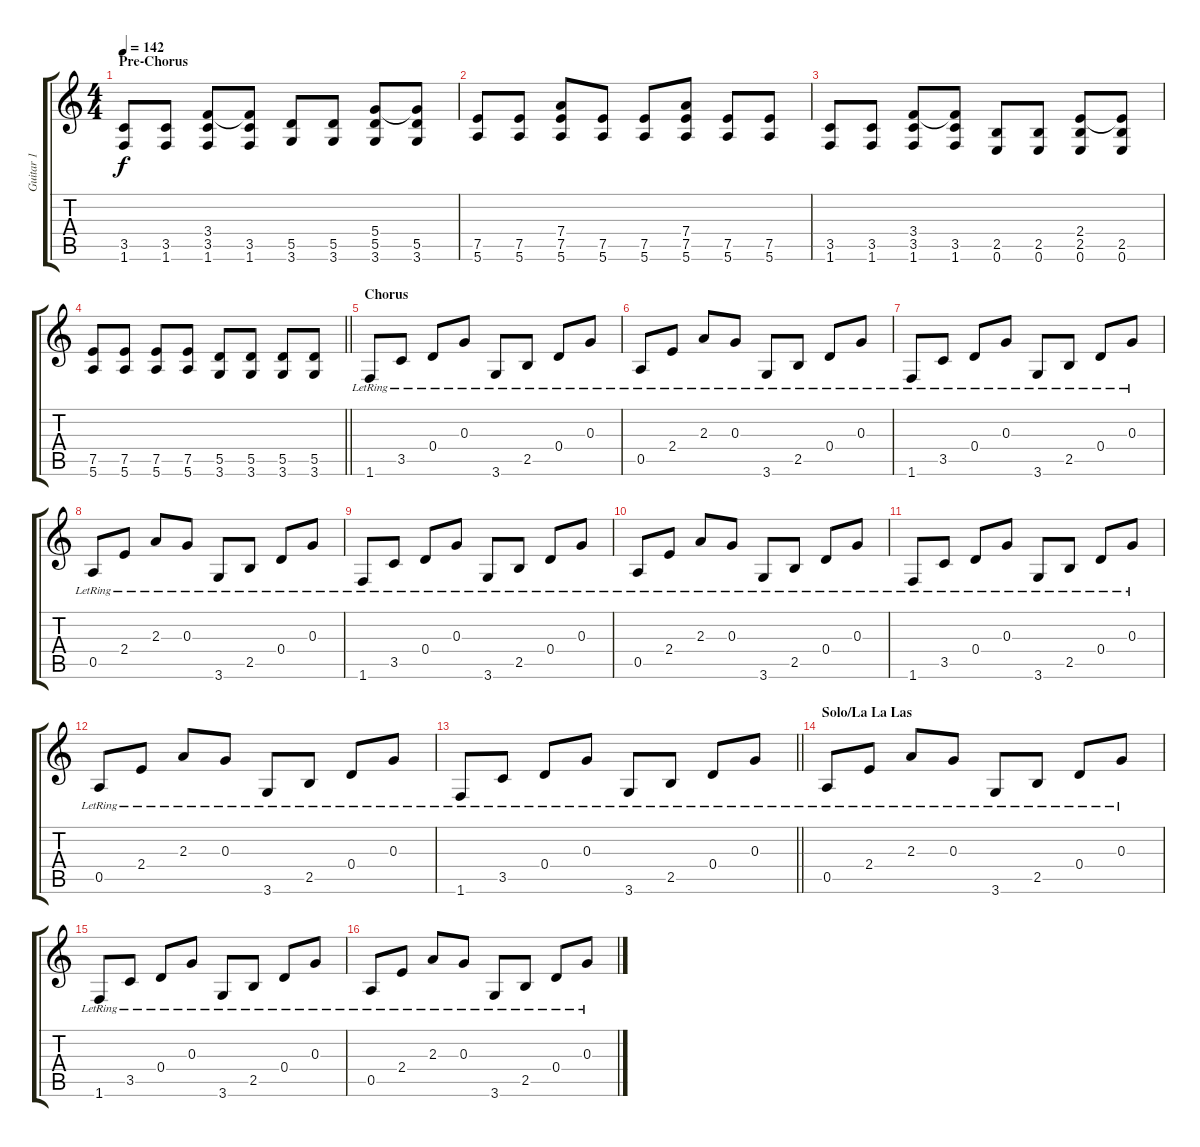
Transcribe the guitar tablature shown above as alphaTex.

\track ("Guitar 1" "Guitar 1") {instrument electricguitarclean}
\staff {score tabs}
\tuning (E4 B3 G3 D3 A2 E2) {hide}
\ts (4 4)
\section ("" "Pre-Chorus")
\tempo 142
\clef g2
\ks c
(3.5 1.6).8{dy f} (3.5 1.6).8 (3.4 3.5 1.6).8 (3.4{t} 3.5 1.6).8 (5.5 3.6).8 (5.5 3.6).8 (5.4 5.5 3.6).8 (5.4{t} 5.5 3.6).8 |
(7.5 5.6).8 (7.5 5.6).8 (7.4 7.5 5.6).8 (7.5 5.6).8 (7.5 5.6).8 (7.4 7.5 5.6).8 (7.5 5.6).8 (7.5 5.6).8 |
(3.5 1.6).8 (3.5 1.6).8 (3.4 3.5 1.6).8 (3.4{t} 3.5 1.6).8 (2.5 0.6).8 (2.5 0.6).8 (2.4 2.5 0.6).8 (2.4{t} 2.5 0.6).8 |
\barLineRight lightlight
(7.5 5.6).8 (7.5 5.6).8 (7.5 5.6).8 (7.5 5.6).8 (5.5 3.6).8 (5.5 3.6).8 (5.5 3.6).8 (5.5 3.6).8 |
\section ("" "Chorus")
1.6{lr}.8 3.5{lr}.8 0.4{lr}.8 0.3{lr}.8 3.6{lr}.8 2.5{lr}.8 0.4{lr}.8 0.3{lr}.8 |
0.5{lr}.8 2.4{lr}.8 2.3{lr}.8 0.3{lr}.8 3.6{lr}.8 2.5{lr}.8 0.4{lr}.8 0.3{lr}.8 |
1.6{lr}.8 3.5{lr}.8 0.4{lr}.8 0.3{lr}.8 3.6{lr}.8 2.5{lr}.8 0.4{lr}.8 0.3{lr}.8 |
0.5{lr}.8 2.4{lr}.8 2.3{lr}.8 0.3{lr}.8 3.6{lr}.8 2.5{lr}.8 0.4{lr}.8 0.3{lr}.8 |
1.6{lr}.8 3.5{lr}.8 0.4{lr}.8 0.3{lr}.8 3.6{lr}.8 2.5{lr}.8 0.4{lr}.8 0.3{lr}.8 |
0.5{lr}.8 2.4{lr}.8 2.3{lr}.8 0.3{lr}.8 3.6{lr}.8 2.5{lr}.8 0.4{lr}.8 0.3{lr}.8 |
1.6{lr}.8 3.5{lr}.8 0.4{lr}.8 0.3{lr}.8 3.6{lr}.8 2.5{lr}.8 0.4{lr}.8 0.3{lr}.8 |
0.5{lr}.8 2.4{lr}.8 2.3{lr}.8 0.3{lr}.8 3.6{lr}.8 2.5{lr}.8 0.4{lr}.8 0.3{lr}.8 |
\barLineRight lightlight
1.6{lr}.8 3.5{lr}.8 0.4{lr}.8 0.3{lr}.8 3.6{lr}.8 2.5{lr}.8 0.4{lr}.8 0.3{lr}.8 |
\section ("" "Solo/La La Las")
0.5{lr}.8 2.4{lr}.8 2.3{lr}.8 0.3{lr}.8 3.6{lr}.8 2.5{lr}.8 0.4{lr}.8 0.3{lr}.8 |
1.6{lr}.8 3.5{lr}.8 0.4{lr}.8 0.3{lr}.8 3.6{lr}.8 2.5{lr}.8 0.4{lr}.8 0.3{lr}.8 |
0.5{lr}.8 2.4{lr}.8 2.3{lr}.8 0.3{lr}.8 3.6{lr}.8 2.5{lr}.8 0.4{lr}.8 0.3{lr}.8
